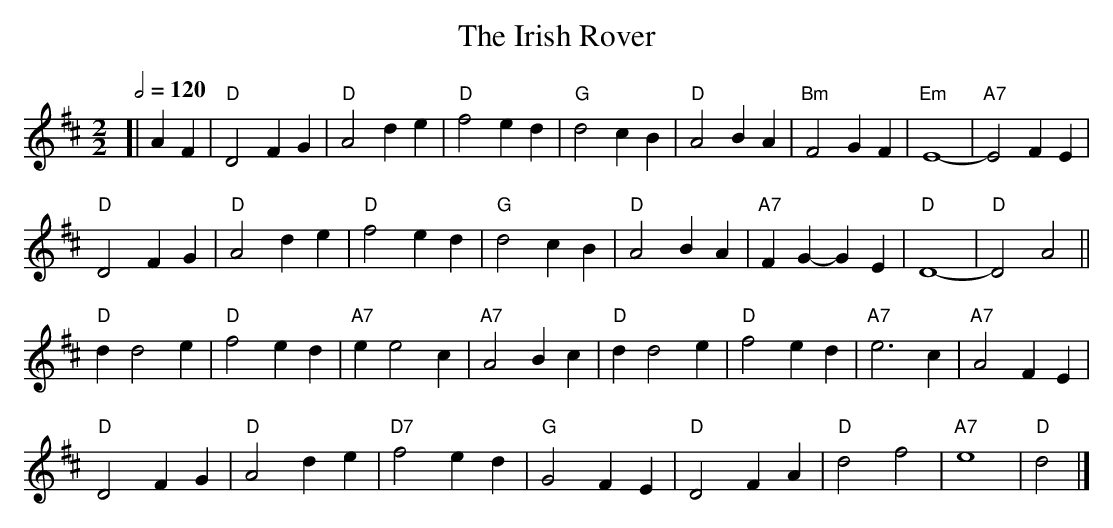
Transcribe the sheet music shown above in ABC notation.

X:1
T:The Irish Rover
Q:1/2=120
M:2/2
L:1/4
K:D
[| AF | "D"D2 FG | "D"A2 de | "D"f2 ed | "G"d2 cB | "D"A2 BA | "Bm"F2 GF | "Em"E4 - | "A7"E2 FE |
"D"D2 FG | "D"A2 de | "D"f2 ed | "G"d2 cB | "D"A2 BA | "A7"FG -GE | "D"D4 - | "D"D2 A2 ||
"D"dd2e | "D"f2 ed | "A7"ee2c | "A7"A2 Bc | "D"dd2e | "D"f2 ed | "A7"e3c | "A7"A2 FE |
"D"D2 FG | "D"A2 de | "D7"f2 ed | "G"G2 FE | "D"D2 FA | "D"d2 f2 | "A7"e4 | "D"d2 |]
